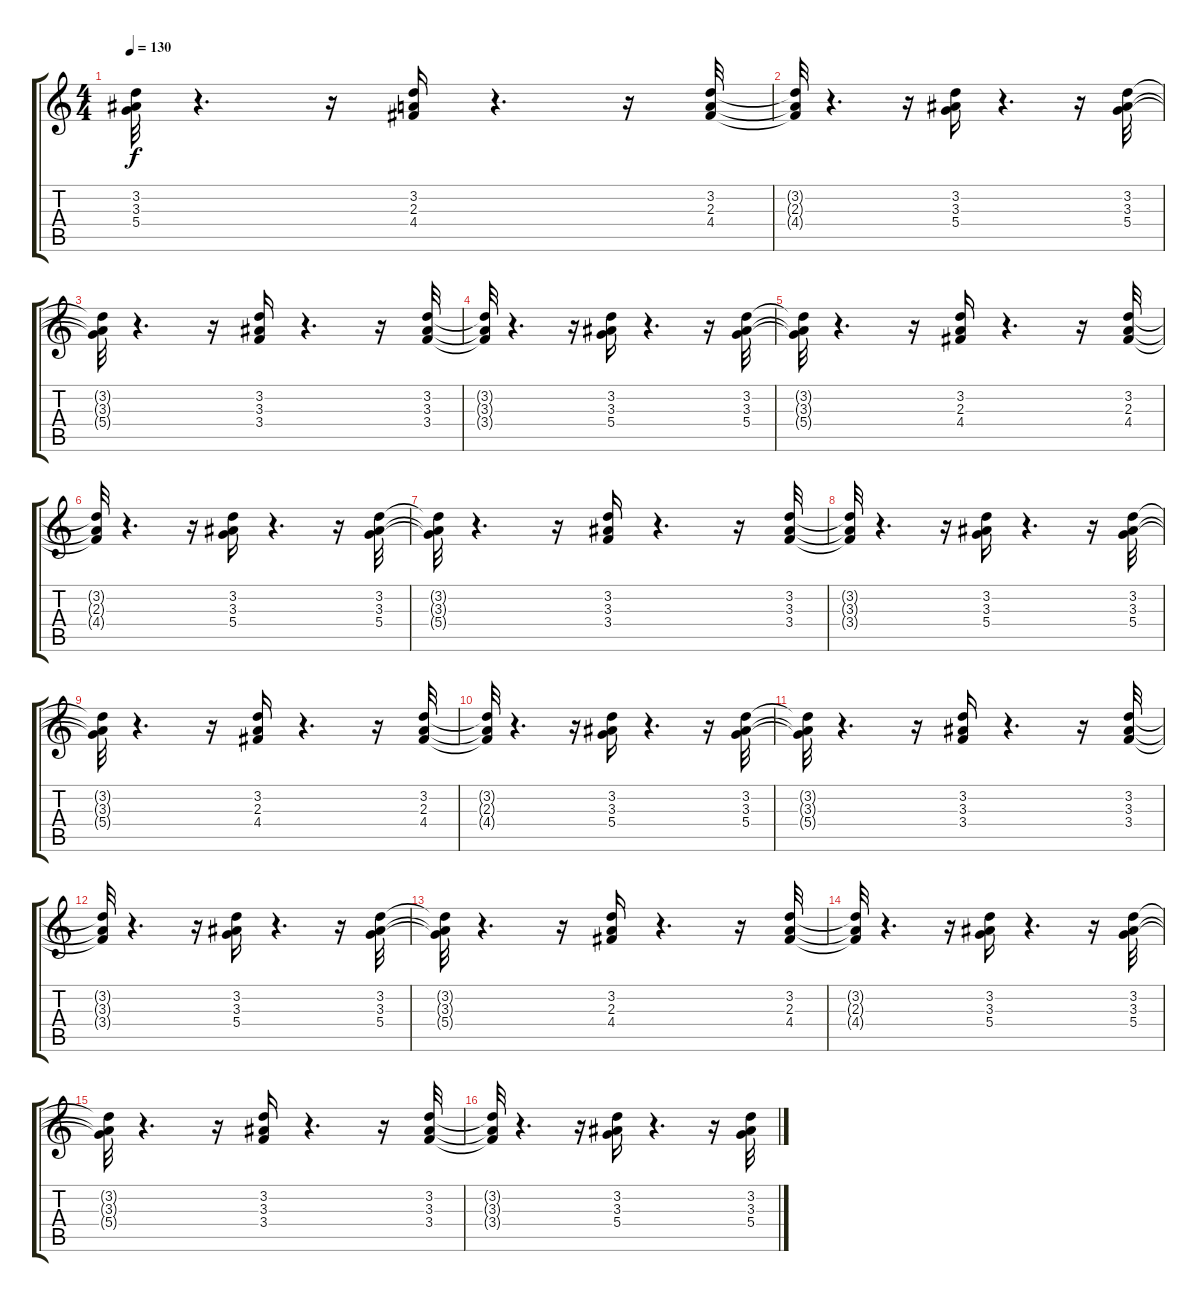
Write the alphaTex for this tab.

\track "" {instrument acousticguitarsteel}
\staff {score tabs}
\tuning (E4 B3 G3 D3 A2 E2) {hide}
\ts (4 4)
\tempo 130
\clef g2
\ks c
(3.2{t} 3.3{t} 5.4{t}).32{dy f} r.4{d} r.16 (3.2 2.3 4.4).16 r.4{d} r.16 (3.2 2.3 4.4).32 |
(3.2{t} 2.3{t} 4.4{t}).32 r.4{d} r.16 (3.2 3.3 5.4).16 r.4{d} r.16 (3.2 3.3 5.4).32 |
(3.2{t} 3.3{t} 5.4{t}).32 r.4{d} r.16 (3.2 3.3 3.4).16 r.4{d} r.16 (3.2 3.3 3.4).32 |
(3.2{t} 3.3{t} 3.4{t}).32 r.4{d} r.16 (3.2 3.3 5.4).16 r.4{d} r.16 (3.2 3.3 5.4).32 |
(3.2{t} 3.3{t} 5.4{t}).32 r.4{d} r.16 (3.2 2.3 4.4).16 r.4{d} r.16 (3.2 2.3 4.4).32 |
(3.2{t} 2.3{t} 4.4{t}).32 r.4{d} r.16 (3.2 3.3 5.4).16 r.4{d} r.16 (3.2 3.3 5.4).32 |
(3.2{t} 3.3{t} 5.4{t}).32 r.4{d} r.16 (3.2 3.3 3.4).16 r.4{d} r.16 (3.2 3.3 3.4).32 |
(3.2{t} 3.3{t} 3.4{t}).32 r.4{d} r.16 (3.2 3.3 5.4).16 r.4{d} r.16 (3.2 3.3 5.4).32 |
(3.2{t} 3.3{t} 5.4{t}).32 r.4{d} r.16 (3.2 2.3 4.4).16 r.4{d} r.16 (3.2 2.3 4.4).32 |
(3.2{t} 2.3{t} 4.4{t}).32 r.4{d} r.16 (3.2 3.3 5.4).16 r.4{d} r.16 (3.2 3.3 5.4).32 |
(3.2{t} 3.3{t} 5.4{t}).32 r.4{d} r.16 (3.2 3.3 3.4).16 r.4{d} r.16 (3.2 3.3 3.4).32 |
(3.2{t} 3.3{t} 3.4{t}).32 r.4{d} r.16 (3.2 3.3 5.4).16 r.4{d} r.16 (3.2 3.3 5.4).32 |
(3.2{t} 3.3{t} 5.4{t}).32 r.4{d} r.16 (3.2 2.3 4.4).16 r.4{d} r.16 (3.2 2.3 4.4).32 |
(3.2{t} 2.3{t} 4.4{t}).32 r.4{d} r.16 (3.2 3.3 5.4).16 r.4{d} r.16 (3.2 3.3 5.4).32 |
(3.2{t} 3.3{t} 5.4{t}).32 r.4{d} r.16 (3.2 3.3 3.4).16 r.4{d} r.16 (3.2 3.3 3.4).32 |
(3.2{t} 3.3{t} 3.4{t}).32 r.4{d} r.16 (3.2 3.3 5.4).16 r.4{d} r.16 (3.2 3.3 5.4).32
